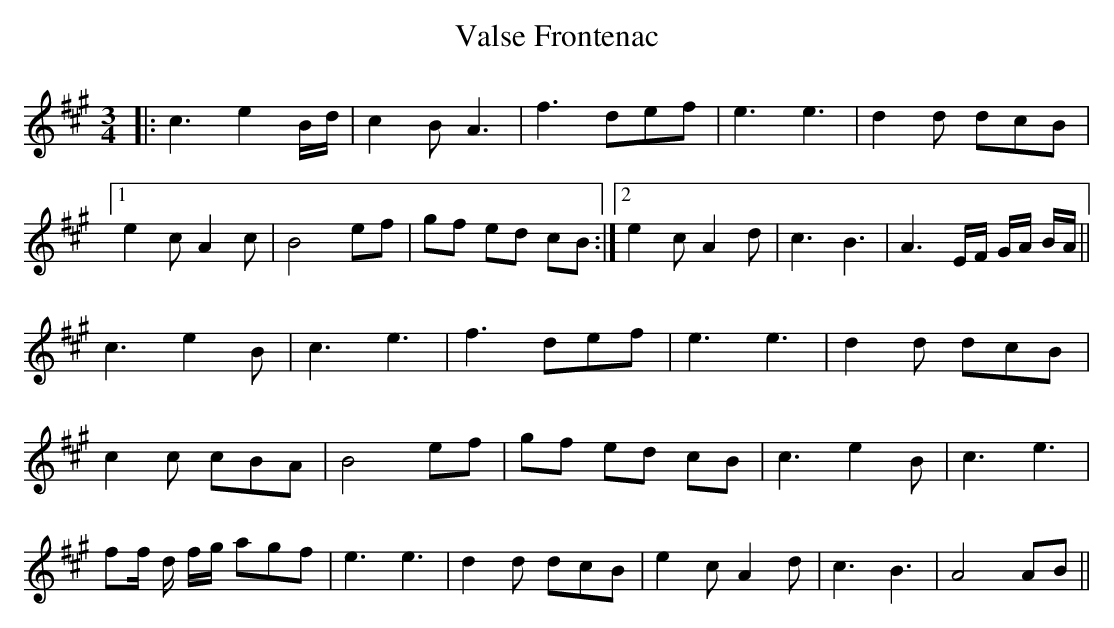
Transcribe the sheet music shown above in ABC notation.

X:1
T: Valse Frontenac
M: 3/4
L: 1/8
K: Amaj
|:c3 e2B/d/|c2 B A3|f3 def|e3 e3|d2d dcB|
[1e2c A2c|B4 ef|gf ed cB:|2 e2c A2d|c3 B3|A3 E/F/ G/A/ B/A/||
c3 e2B|c3 e3|f3 def|e3 e3|d2d dcB|
c2c cBA|B4 ef|gf ed cB|c3 e2B|c3 e3|
ff/ d/ f/g/ agf|e3 e3|d2d dcB|e2c A2d|c3 B3|A4 AB||
